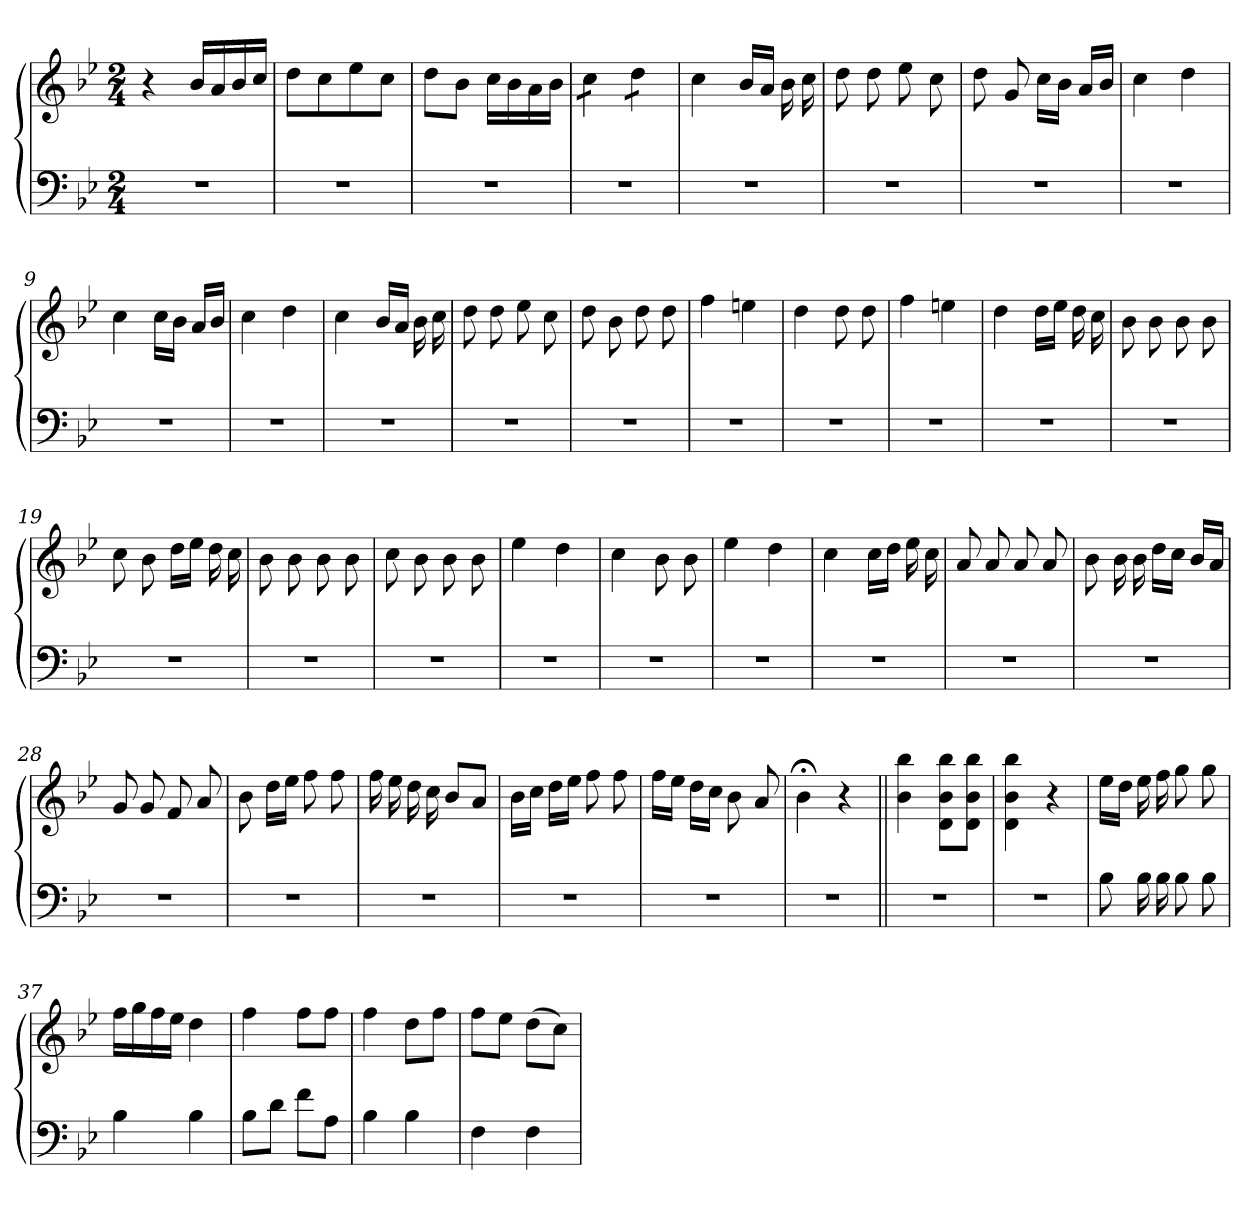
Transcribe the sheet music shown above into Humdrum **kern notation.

**kern	**kern
*part1	*part1
*staff2	*staff1
*clefF4	*clefG2
*k[b-e-]	*k[b-e-]
*M2/4	*M2/4
=1	=1
2r	4r
.	16b-/LL
.	16a/
.	16b-/
.	16cc/JJ
=2	=2
2r	8dd\L
.	8cc\
.	8ee-\
.	8cc\J
=3	=3
2r	8dd\L
.	8b-\J
.	16cc\LL
.	16b-\
.	16a\
.	16b-\JJ
=4	=4
*	*tremolo
2r	8cc\L
.	8cc\J
.	8dd\L
.	8dd\J
*	*Xtremolo
=5	=5
2r	4cc\
.	16b-/LL
.	16a/JJ
.	16b-\
.	16cc\
=6	=6
2r	8dd\
.	8dd\
.	8ee-\
.	8cc\
!!LO:LB:g=z
=7	=7
2r	8dd\
.	8g/
.	16cc\LL
.	16b-\JJ
.	16a/LL
.	16b-/JJ
=8	=8
2r	4cc\
.	4dd\
=9	=9
2r	4cc\
.	16cc\LL
.	16b-\JJ
.	16a/LL
.	16b-/JJ
=10	=10
2r	4cc\
.	4dd\
=11	=11
2r	4cc\
.	16b-/LL
.	16a/JJ
.	16b-\
.	16cc\
=12	=12
2r	8dd\
.	8dd\
.	8ee-\
.	8cc\
=13	=13
2r	8dd\
.	8b-\
.	8dd\
.	8dd\
=14	=14
2r	4ff\
.	4een\
!!LO:LB:g=z
=15	=15
2r	4dd\
.	8dd\
.	8dd\
=16	=16
2r	4ff\
.	4een\
=17	=17
2r	4dd\
.	16dd\LL
.	16ee-\JJ
.	16dd\
.	16cc\
=18	=18
2r	8b-\
.	8b-\
.	8b-\
.	8b-\
=19	=19
2r	8cc\
.	8b-\
.	16dd\LL
.	16ee-\JJ
.	16dd\
.	16cc\
=20	=20
2r	8b-\
.	8b-\
.	8b-\
.	8b-\
=21	=21
2r	8cc\
.	8b-\
.	8b-\
.	8b-\
=22	=22
2r	4ee-\
.	4dd\
!!LO:LB:g=z
=23	=23
2r	4cc\
.	8b-\
.	8b-\
=24	=24
2r	4ee-\
.	4dd\
=25	=25
2r	4cc\
.	16cc\LL
.	16dd\JJ
.	16ee-\
.	16cc\
=26	=26
2r	8a/
.	8a/
.	8a/
.	8a/
=27	=27
2r	8b-\
.	16b-\
.	16b-\
.	16dd\LL
.	16cc\JJ
.	16b-/LL
.	16a/JJ
=28	=28
2r	8g/
.	8g/
.	8f/
.	8a/
=29	=29
2r	8b-\
.	16dd\LL
.	16ee-\JJ
.	8ff\
.	8ff\
!!LO:LB:g=z
=30	=30
2r	16ff\
.	16ee-\
.	16dd\
.	16cc\
.	8b-/L
.	8a/J
=31	=31
2r	16b-\LL
.	16cc\JJ
.	16dd\LL
.	16ee-\JJ
.	8ff\
.	8ff\
=32	=32
2r	16ff\LL
.	16ee-\JJ
.	16dd\LL
.	16cc\JJ
.	8b-\
.	8a/
=33	=33
2r	4b-;<\
.	4r
=34||	=34||
2r	4b-\ 4bb-\
.	8d\ 8b-\ 8bb-\L
.	8d\ 8b-\ 8bb-\J
=35	=35
2r	4d\ 4b-\ 4bb-\
.	4r
=36	=36
8B-\	16ee-\LL
.	16dd\JJ
16B-\	16ee-\
16B-\	16ff\
8B-\	8gg\
8B-\	8gg\
!!LO:PB:g=z
=37	=37
4B-\	16ff\LL
.	16gg\
.	16ff\
.	16ee-\JJ
4B-\	4dd\
=38	=38
8B-\L	4ff\
8d\J	.
8f\L	8ff\L
8A\J	8ff\J
=39	=39
4B-\	4ff\
4B-\	8dd\L
.	8ff\J
=40	=40
4F\	8ff\L
.	8ee-\J
4F\	(>8dd\L
.	8cc\J)
=	=
*-	*-
